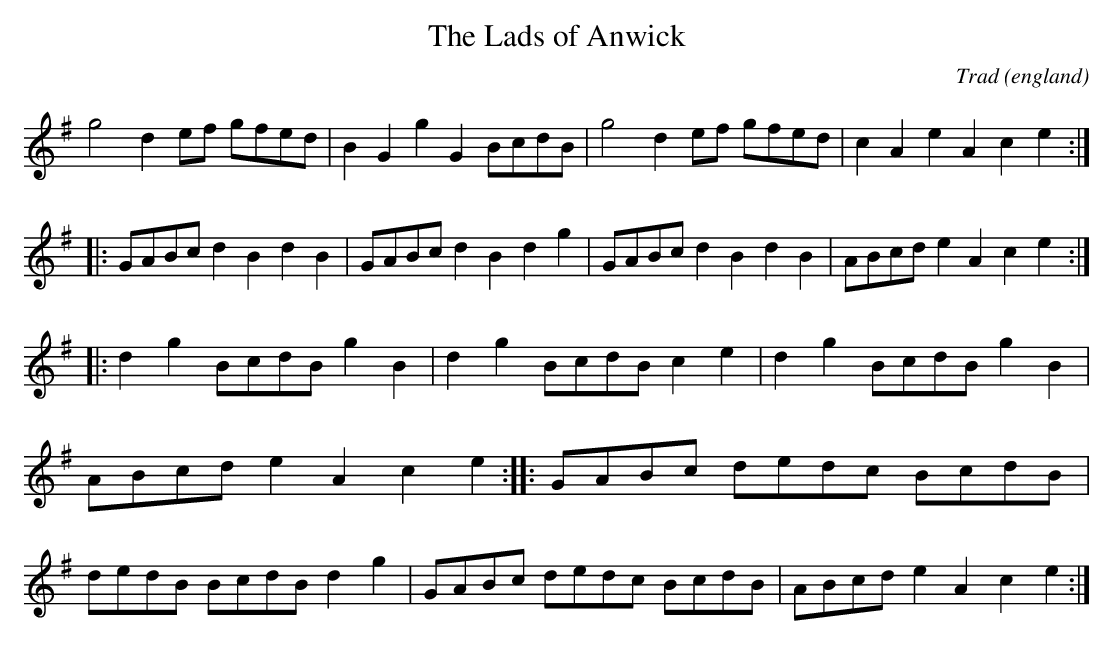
X:1
T:The Lads of Anwick
O:england
C:Trad
M:3/4l
K:G
g4 d2ef gfed| B2G2g2G2 BcdB| g4 d2ef gfed| c2A2e2A2c2e2:: GABc d2B2d2B2|\
GABc d2B2d2g2|GABc d2B2d2B2|ABcd e2A2c2e2::d2g2 BcdB g2B2|d2g2 BcdB c2e2|\
d2g2 BcdB g2B2| ABcd e2A2c2e2::GABc dedc BcdB| dedB BcdB d2g2|GABc dedc BcdB|\
ABcd e2A2c2e2:|
